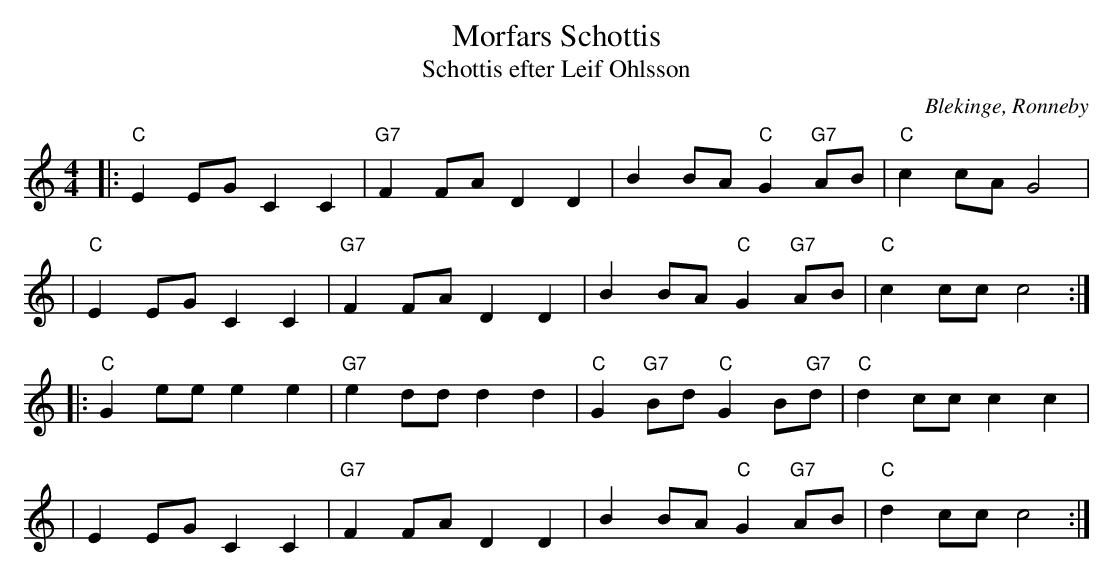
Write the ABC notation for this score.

X:1
T:Morfars Schottis
T:Schottis efter Leif Ohlsson
O:Blekinge, Ronneby
M:4/4
L:1/4
K:C
|:"C"E E/G/ CC|"G7"F F/A/DD|B B/A/ "C"G "G7"A/B/|"C"c c/A/G2|
|"C"E E/G/CC|"G7"F F/A/DD|B B/A/ "C"G "G7"A/B/|"C"c c/c/c2:|
|:"C"G e/e/ee|"G7"e d/d/dd|"C"G"G7"B/d/"C"GB/"G7"d/|"C"dc/c/cc|
|EE/G/CC|"G7"FF/A/DD|BB/A/"C"G"G7"A/B/|"C"dc/c/c2:|
